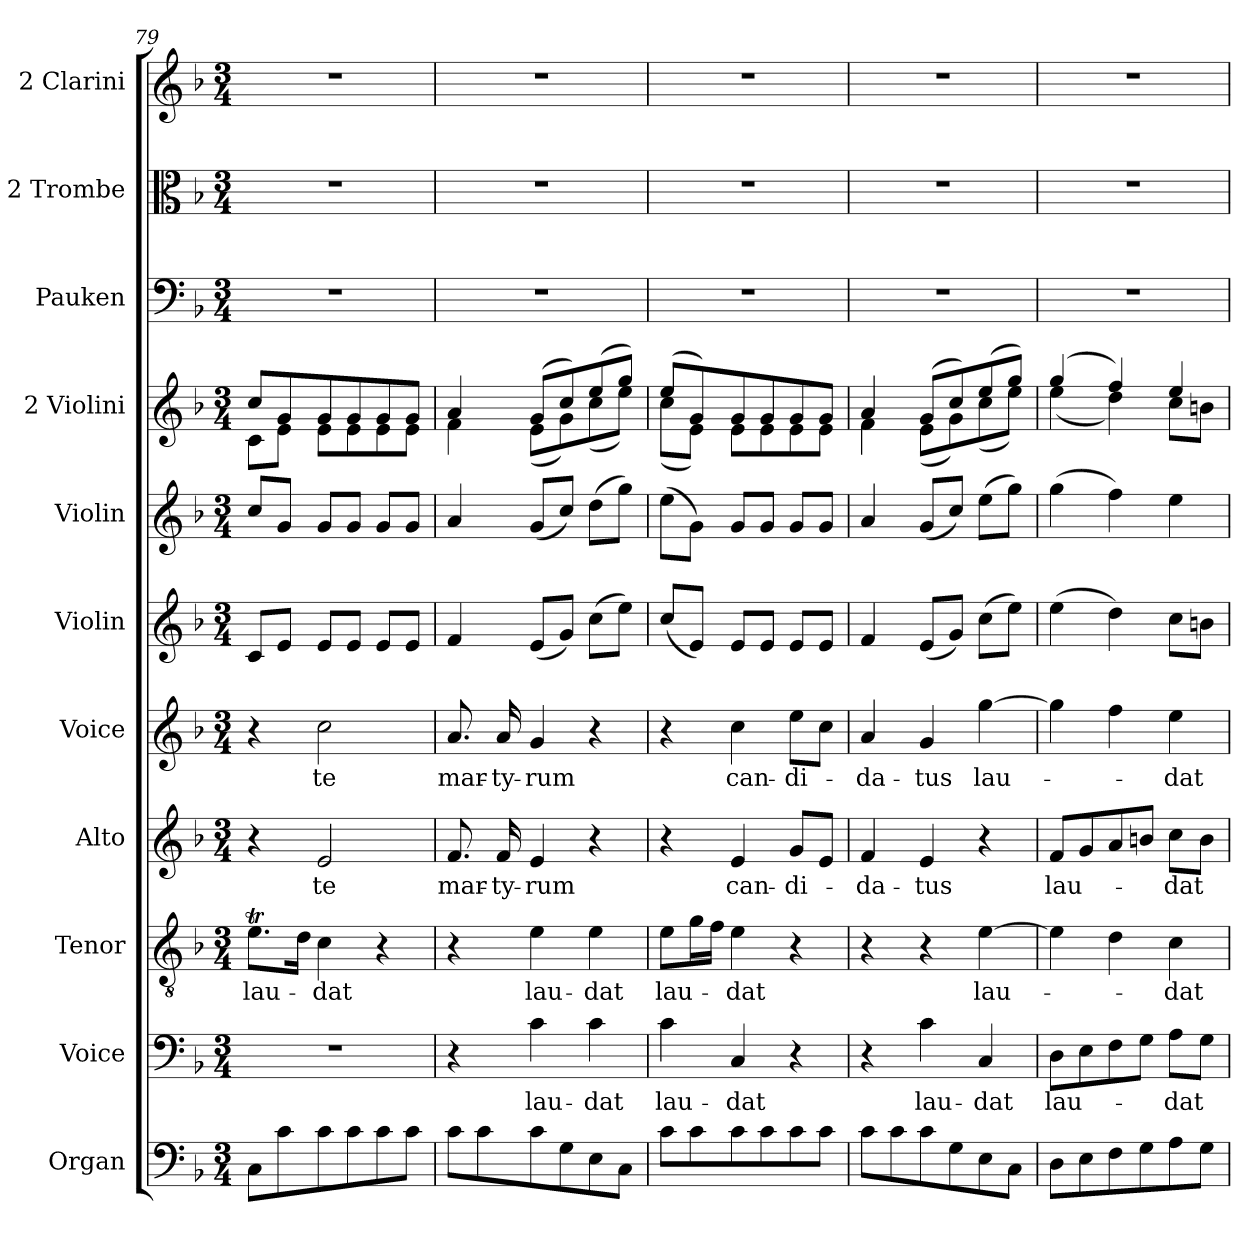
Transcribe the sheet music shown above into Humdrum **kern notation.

**kern	**kern	**text	**kern	**text	**kern	**text	**kern	**text	**kern	**kern	**kern	**kern	**kern	**kern
*part11	*part10	*part10	*part9	*part9	*part8	*part8	*part7	*part7	*part6	*part5	*part4	*part3	*part2	*part1
*staff11	*staff10	*staff10	*staff9	*staff9	*staff8	*staff8	*staff7	*staff7	*staff6	*staff5	*staff4	*staff3	*staff2	*staff1
*I"Organ	*I"Voice	*	*I"Tenor	*	*I"Alto	*	*I"Voice	*	*I"Violin	*I"Violin	*I"2 Violini	*I"Pauken	*I"2 Trombe	*I"2 Clarini
*	*	*	*	*	*	*	*	*	*I'Vln.	*I'Vln	*I'V	*I'P	*I'T	*I'C
*clefF4	*clefF4	*	*clefGv2	*	*clefG2	*	*clefG2	*	*clefG2	*clefG2	*clefG2	*clefF4	*clefC3	*clefG2
*k[b-]	*k[b-]	*	*k[b-]	*	*k[b-]	*	*k[b-]	*	*k[b-]	*k[b-]	*k[b-]	*k[b-]	*k[b-]	*k[b-]
*M3/4	*M3/4	*	*M3/4	*	*M3/4	*	*M3/4	*	*M3/4	*M3/4	*M3/4	*M3/4	*M3/4	*M3/4
=79	=79	=79	=79	=79	=79	=79	=79	=79	=79	=79	=79	=79	=79	=79
!	!	!	!	!LO:LY:b	!	!	!	!	!	!	!	!	!	!
*	*	*	*	*	*	*	*	*	*	*	*^	*	*	*
8C\L	2.r	.	8.et\L	lau-	4r	.	4r	.	8c/L	8cc/L	8cc/L	8c\L	2.r	2.r	2.r
8c\	.	.	.	.	.	.	.	.	8e/J	8g/J	8g/	8e\J	.	.	.
.	.	.	16d\Jk	.	.	.	.	.	.	.	.	.	.	.	.
!	!	!	!	!LO:LY:b	!	!LO:LY:b	!	!LO:LY:b	!	!	!	!	!	!	!
8c\	.	.	4c\	-dat	2e/	te	2cc\	te	8e/L	8g/L	8g/	8e\L	.	.	.
8c\	.	.	.	.	.	.	.	.	8e/J	8g/J	8g/	8e\	.	.	.
8c\	.	.	4r	.	.	.	.	.	8e/L	8g/L	8g/	8e\	.	.	.
8c\J	.	.	.	.	.	.	.	.	8e/J	8g/J	8g/J	8e\J	.	.	.
=80	=80	=80	=80	=80	=80	=80	=80	=80	=80	=80	=80	=80	=80	=80	=80
!	!	!	!	!	!	!LO:LY:b	!	!LO:LY:b	!	!	!	!	!	!	!
8c\L	4r	.	4r	.	8.f/	mar-	8.a/	mar-	4f/	4a/	4a/	4f\	2.r	2.r	2.r
8c\	.	.	.	.	.	.	.	.	.	.	.	.	.	.	.
!	!	!	!	!	!	!LO:LY:b	!	!LO:LY:b	!	!	!	!	!	!	!
.	.	.	.	.	16f/	-ty-	16a/	-ty-	.	.	.	.	.	.	.
!	!	!LO:LY:b	!	!LO:LY:b	!	!LO:LY:b	!	!LO:LY:b	!	!	!	!	!	!	!
8c\	4c\	lau-	4e\	lau-	4e/	-rum	4g/	-rum	(8e/L	(8g/L	(8g/L	(8e\L	.	.	.
8G\	.	.	.	.	.	.	.	.	8g/J)	8cc/J)	8cc/)	8g\)	.	.	.
!	!	!LO:LY:b	!	!LO:LY:b	!	!	!	!	!	!	!	!	!	!	!
8E\	4c\	-dat	4e\	-dat	4r	.	4r	.	(8cc\L	(8dd\L	(8ee/	(8cc\	.	.	.
8C\J	.	.	.	.	.	.	.	.	8ee\J)	8gg\J)	8gg/J)	8ee\J)	.	.	.
=81	=81	=81	=81	=81	=81	=81	=81	=81	=81	=81	=81	=81	=81	=81	=81
!	!	!LO:LY:b	!	!LO:LY:b	!	!	!	!	!	!	!	!	!	!	!
8c\L	4c\	lau-	8e\L	lau-	4r	.	4r	.	(8cc/L	(8ee\L	(8ee/L	(8cc\L	2.r	2.r	2.r
8c\	.	.	16g\L	.	.	.	.	.	8e/J)	8g\J)	8g/)	8e\J)	.	.	.
.	.	.	16f\JJ	.	.	.	.	.	.	.	.	.	.	.	.
!	!	!LO:LY:b	!	!LO:LY:b	!	!LO:LY:b	!	!LO:LY:b	!	!	!	!	!	!	!
8c\	4C/	-dat	4e\	-dat	4e/	can-	4cc\	can-	8e/L	8g/L	8g/	8e\L	.	.	.
8c\	.	.	.	.	.	.	.	.	8e/J	8g/J	8g/	8e\	.	.	.
!	!	!	!	!	!	!LO:LY:b	!	!LO:LY:b	!	!	!	!	!	!	!
8c\	4r	.	4r	.	8g/L	-di-	8ee\L	-di-	8e/L	8g/L	8g/	8e\	.	.	.
8c\J	.	.	.	.	8e/J	.	8cc\J	.	8e/J	8g/J	8g/J	8e\J	.	.	.
=82	=82	=82	=82	=82	=82	=82	=82	=82	=82	=82	=82	=82	=82	=82	=82
!	!	!	!	!	!	!LO:LY:b	!	!LO:LY:b	!	!	!	!	!	!	!
8c\L	4r	.	4r	.	4f/	-da-	4a/	-da-	4f/	4a/	4a/	4f\	2.r	2.r	2.r
8c\	.	.	.	.	.	.	.	.	.	.	.	.	.	.	.
!	!	!LO:LY:b	!	!	!	!LO:LY:b	!	!LO:LY:b	!	!	!	!	!	!	!
8c\	4c\	lau-	4r	.	4e/	-tus	4g/	-tus	(8e/L	(8g/L	(8g/L	(8e\L	.	.	.
8G\	.	.	.	.	.	.	.	.	8g/J)	8cc/J)	8cc/)	8g\)	.	.	.
!	!	!LO:LY:b	!	!LO:LY:b	!	!	!	!LO:LY:b	!	!	!	!	!	!	!
8E\	4C/	dat	[4e\	lau-	4r	.	[4gg\	lau-	(8cc\L	(8ee\L	(8ee/	(8cc\	.	.	.
8C\J	.	.	.	.	.	.	.	.	8ee\J)	8gg\J)	8gg/J)	8ee\J)	.	.	.
=83	=83	=83	=83	=83	=83	=83	=83	=83	=83	=83	=83	=83	=83	=83	=83
!	!	!LO:LY:b	!	!	!	!LO:LY:b	!	!	!	!	!	!	!	!	!
8D\L	8D\L	lau-	4e\]	.	8f/L	lau-	4gg\]	.	(4ee\	(4gg\	(4gg/	(4ee\	2.r	2.r	2.r
8E\	8E\	.	.	.	8g/	.	.	.	.	.	.	.	.	.	.
8F\	8F\	.	4d\	.	8a/	.	4ff\	.	4dd\)	4ff\)	4ff/)	4dd\)	.	.	.
8G\	8G\J	.	.	.	8bn/J	.	.	.	.	.	.	.	.	.	.
!	!	!LO:LY:b	!	!LO:LY:b	!	!LO:LY:b	!	!LO:LY:b	!	!	!	!	!	!	!
8A\	8A\L	-dat	4c\	-dat	8cc\L	-dat	4ee\	-dat	8cc\L	4ee\	4ee/	8cc\L	.	.	.
8G\J	8G\J	.	.	.	8b\J	.	.	.	8bn\J	.	.	8bn\J	.	.	.
*	*	*	*	*	*	*	*	*	*	*	*v	*v	*	*	*
=	=	=	=	=	=	=	=	=	=	=	=	=	=	=
*-	*-	*-	*-	*-	*-	*-	*-	*-	*-	*-	*-	*-	*-	*-
